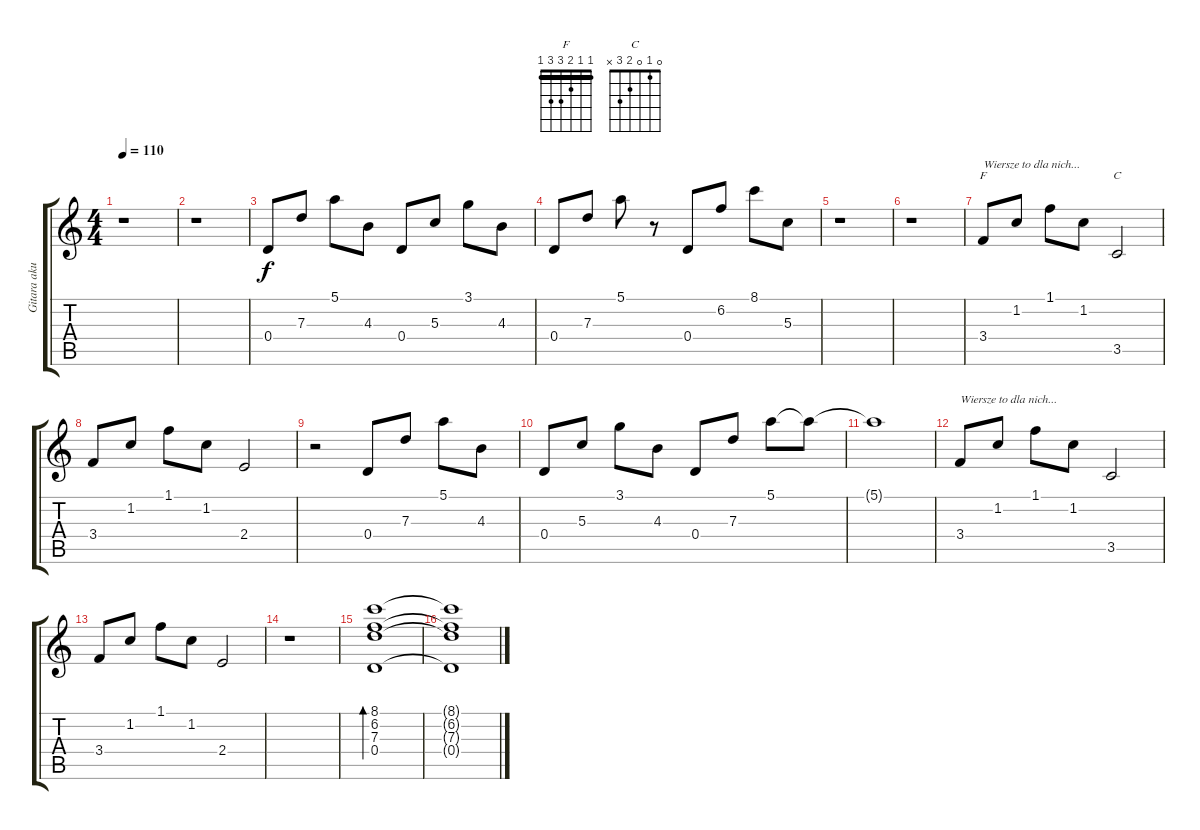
\track ("Gitara akustyczna (Krzysztof Myszkowski)" "Gitara aku") {instrument acousticguitarsteel}
\staff {score tabs}
\tuning (E4 B3 G3 D3 A2 E2) {hide}
\chord ("F" 1 1 2 3 3 1) {barre 1}
\chord ("C" 0 1 0 2 3 x)
\ts (4 4)
\tempo 110
\clef g2
\ks c
r.1{dy f} |
r.1 |
0.4.8 7.3.8 5.1.8 4.3.8 0.4.8 5.3.8 3.1.8 4.3.8 |
0.4.8 7.3.8 5.1.8 r.8 0.4.8 6.2.8 8.1.8 5.3.8 |
r.1 |
r.1 |
3.4.8{ch "F" txt "Wiersze to dla nich..."} 1.2.8 1.1.8 1.2.8 3.5.2{ch "C"} |
3.4.8 1.2.8 1.1.8 1.2.8 2.4.2 |
r.2 0.4.8 7.3.8 5.1.8 4.3.8 |
0.4.8 5.3.8 3.1.8 4.3.8 0.4.8 7.3.8 5.1.8 5.1{t}.8 |
5.1{t}.1 |
3.4.8{txt "Wiersze to dla nich..."} 1.2.8 1.1.8 1.2.8 3.5.2 |
3.4.8 1.2.8 1.1.8 1.2.8 2.4.2 |
r.1 |
(8.1 6.2 7.3 0.4).1{bd 480} |
(8.1{t} 6.2{t} 7.3{t} 0.4{t}).1
